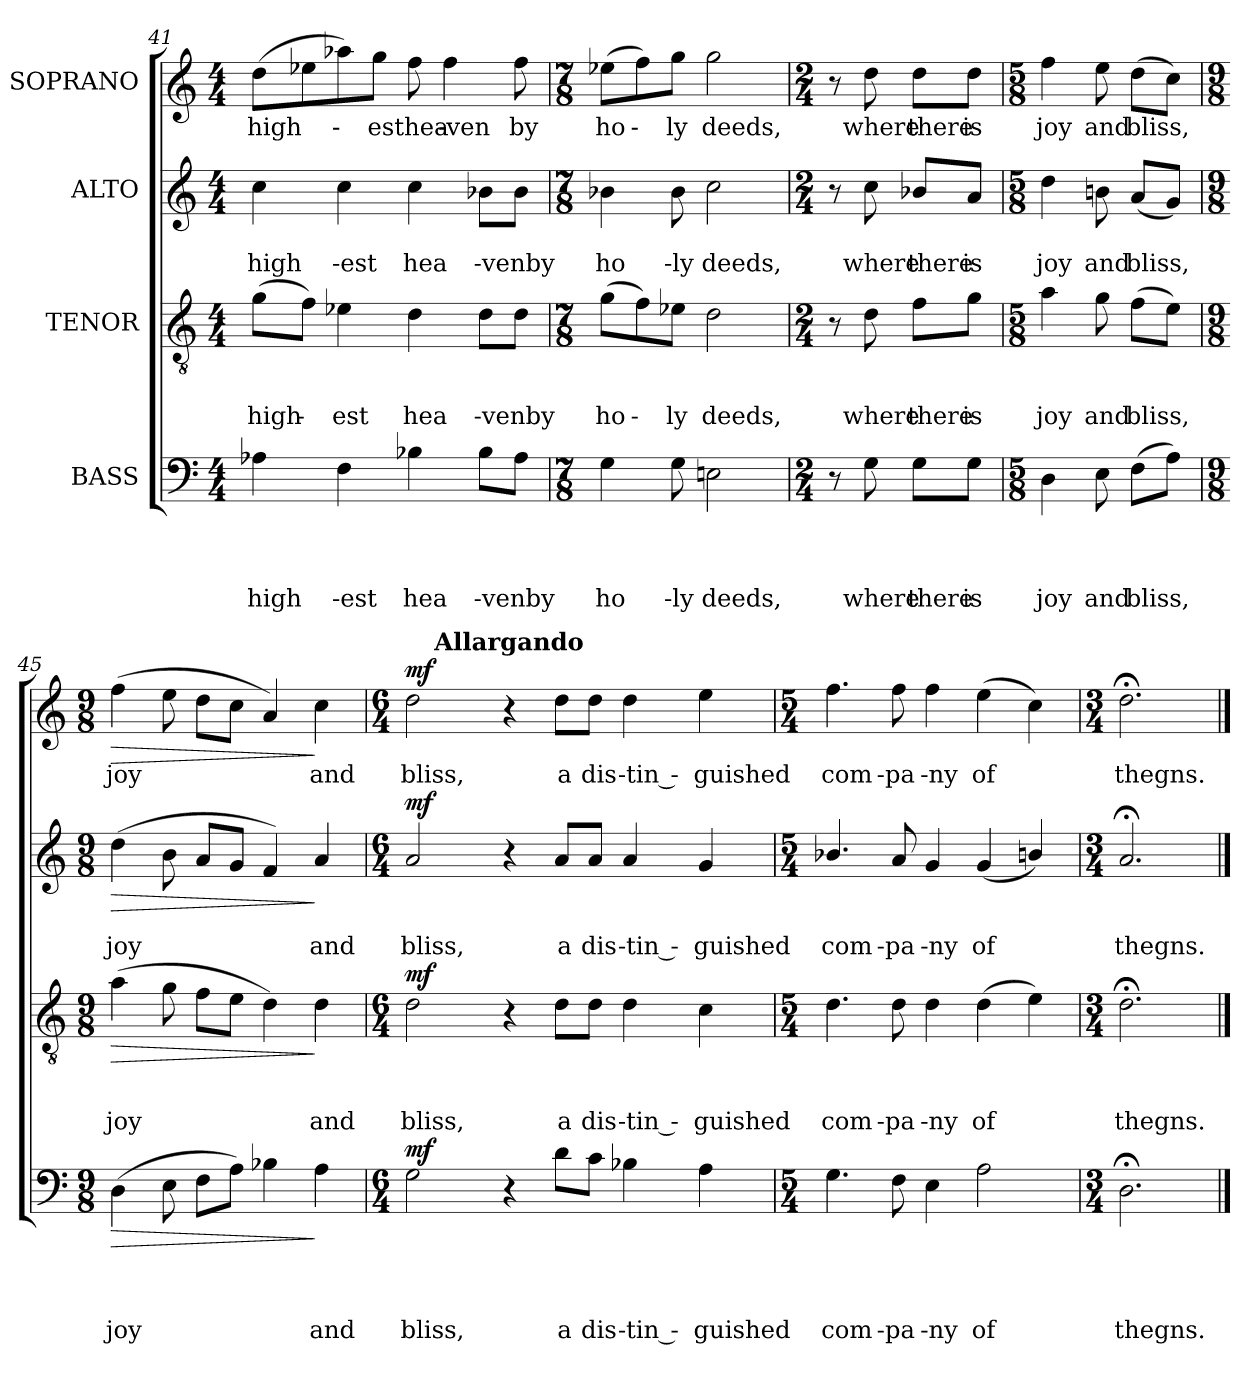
**kern	**text	**text	**text	**text	**dynam	**kern	**text	**text	**text	**dynam	**kern	**text	**text	**dynam	**kern	**text	**dynam
*part4	*part4	*part4	*part4	*part4	*part4	*part3	*part3	*part3	*part3	*part3	*part2	*part2	*part2	*part2	*part1	*part1	*part1
*staff4	*staff4	*staff4	*staff4	*staff4	*staff4	*staff3	*staff3	*staff3	*staff3	*staff3	*staff2	*staff2	*staff2	*staff2	*staff1	*staff1	*staff1
*I"BASS	*	*	*	*	*	*I"TENOR	*	*	*	*	*I"ALTO	*	*	*	*I"SOPRANO	*	*
*clefF4	*	*	*	*	*	*clefGv2	*	*	*	*	*clefG2	*	*	*	*clefG2	*	*
*k[]	*	*	*	*	*	*k[]	*	*	*	*	*k[]	*	*	*	*k[]	*	*
*C:	*	*	*	*	*	*C:	*	*	*	*	*C:	*	*	*	*C:	*	*
*M4/4	*	*	*	*	*	*M4/4	*	*	*	*	*M4/4	*	*	*	*M4/4	*	*
=41	=41	=41	=41	=41	=41	=41	=41	=41	=41	=41	=41	=41	=41	=41	=41	=41	=41
!	!	!	!	!LO:LY:b	!	!	!	!	!LO:LY:b	!	!	!	!LO:LY:b	!	!	!LO:LY:b	!
4A-X\	.	.	.	high	.	(>8g\L	.	.	high	.	4cc\	.	high	.	(>8dd\L	high	.
!	!	!	!	!	!	!	!	!	!LO:LY:b	!	!	!	!	!	!	!	!
.	.	.	.	.	.	8f\J)	.	.	‐	.	.	.	.	.	8ee-X\	.	.
!	!	!	!	!LO:LY:b:rj	!	!	!	!	!LO:LY:b	!	!	!	!LO:LY:b:rj	!	!	!LO:LY:b:rj	!
4F\	.	.	.	‐est	.	4e-X\	.	.	est	.	4cc\	.	‐est	.	8aa-X\)	‐	.
!	!	!	!	!	!	!	!	!	!	!	!	!	!	!	!	!LO:LY:b	!
.	.	.	.	.	.	.	.	.	.	.	.	.	.	.	8gg\J	esthea	.
!	!	!	!	!LO:LY:b	!	!	!	!	!LO:LY:b	!	!	!	!LO:LY:b	!	!	!	!
4B-X\	.	.	.	hea	.	4d\	.	.	hea	.	4cc\	.	hea	.	8ff\	.	.
!	!	!	!	!	!	!	!	!	!	!	!	!	!	!	!	!LO:LY:b:rj	!
.	.	.	.	.	.	.	.	.	.	.	.	.	.	.	4ff\	‐ven	.
!	!	!	!	!LO:LY:b:rj	!	!	!	!	!LO:LY:b:rj	!	!	!	!LO:LY:b:rj	!	!	!	!
8B-\L	.	.	.	‐venby	.	8d\L	.	.	‐venby	.	8b-X\L	.	‐venby	.	.	.	.
!	!	!	!	!	!	!	!	!	!	!	!	!	!	!	!	!LO:LY:b	!
8A-\J	.	.	.	.	.	8d\J	.	.	.	.	8b-\J	.	.	.	8ff\	by	.
=42	=42	=42	=42	=42	=42	=42	=42	=42	=42	=42	=42	=42	=42	=42	=42	=42	=42
*M7/8	*	*	*	*	*	*M7/8	*	*	*	*	*M7/8	*	*	*	*M7/8	*	*
!	!	!	!	!LO:LY:b	!	!	!	!	!LO:LY:b	!	!	!	!LO:LY:b	!	!	!LO:LY:b	!
4G\	.	.	.	ho	.	(>8g\L	.	.	ho	.	4b-X\	.	ho	.	(>8ee-X\L	ho	.
!	!	!	!	!	!	!	!	!	!LO:LY:b	!	!	!	!	!	!	!LO:LY:b	!
.	.	.	.	.	.	8f\)	.	.	‐	.	.	.	.	.	8ff\)	‐	.
!	!	!	!	!LO:LY:b:rj	!	!	!	!	!LO:LY:b	!	!	!	!LO:LY:b:rj	!	!	!LO:LY:b	!
8G\	.	.	.	‐ly	.	8e-X\J	.	.	ly	.	8b-\	.	‐ly	.	8gg\J	ly	.
!	!	!	!	!LO:LY:b	!	!	!	!	!LO:LY:b	!	!	!	!LO:LY:b	!	!	!LO:LY:b	!
2En\	.	.	.	deeds,	.	2d\	.	.	deeds,	.	2cc\	.	deeds,	.	2gg\	deeds,	.
!!LO:PB:g=z
=43	=43	=43	=43	=43	=43	=43	=43	=43	=43	=43	=43	=43	=43	=43	=43	=43	=43
*M2/4	*	*	*	*	*	*M2/4	*	*	*	*	*M2/4	*	*	*	*M2/4	*	*
8r	.	.	.	.	.	8r	.	.	.	.	8r	.	.	.	8r	.	.
!	!	!	!	!LO:LY:b	!	!	!	!	!LO:LY:b	!	!	!	!LO:LY:b	!	!	!LO:LY:b	!
8G\	.	.	.	where	.	8d\	.	.	where	.	8cc\	.	where	.	8dd\	where	.
!	!	!	!	!LO:LY:b	!	!	!	!	!LO:LY:b	!	!	!	!LO:LY:b	!	!	!LO:LY:b	!
8G\L	.	.	.	there	.	8f\L	.	.	there	.	8b-X/L	.	there	.	8dd\L	there	.
!	!	!	!	!LO:LY:b	!	!	!	!	!LO:LY:b	!	!	!	!LO:LY:b	!	!	!LO:LY:b	!
8G\J	.	.	.	is	.	8g\J	.	.	is	.	8a/J	.	is	.	8dd\J	is	.
=44	=44	=44	=44	=44	=44	=44	=44	=44	=44	=44	=44	=44	=44	=44	=44	=44	=44
*M5/8	*	*	*	*	*	*M5/8	*	*	*	*	*M5/8	*	*	*	*M5/8	*	*
!	!	!	!	!LO:LY:b	!	!	!	!	!LO:LY:b	!	!	!	!LO:LY:b	!	!	!LO:LY:b	!
4D\	.	.	.	joy	.	4a\	.	.	joy	.	4dd\	.	joy	.	4ff\	joy	.
!	!	!	!	!LO:LY:b	!	!	!	!	!LO:LY:b	!	!	!	!LO:LY:b	!	!	!LO:LY:b	!
8E\	.	.	.	and	.	8g\	.	.	and	.	8bn\	.	and	.	8ee\	and	.
!	!	!	!	!LO:LY:b	!	!	!	!	!LO:LY:b	!	!	!	!LO:LY:b	!	!	!LO:LY:b	!
(>8F\L	.	.	.	bliss,	.	(>8f\L	.	.	bliss,	.	(<8a/L	.	bliss,	.	(>8dd\L	bliss,	.
8A\J)	.	.	.	.	.	8e\J)	.	.	.	.	8g/J)	.	.	.	8cc\J)	.	.
=45	=45	=45	=45	=45	=45	=45	=45	=45	=45	=45	=45	=45	=45	=45	=45	=45	=45
*M9/8	*	*	*	*	*	*M9/8	*	*	*	*	*M9/8	*	*	*	*M9/8	*	*
!	!	!	!	!LO:LY:b	!LO:HP:b	!	!	!	!LO:LY:b	!LO:HP:b	!	!	!LO:LY:b	!LO:HP:b	!	!LO:LY:b	!LO:HP:b
(>4D\	.	.	.	joy	>	(>4a\	.	.	joy	>	(>4dd\	.	joy	>	(>4ff\	joy	>
8E\	.	.	.	.	.	8g\	.	.	.	.	8b\	.	.	.	8ee\	.	.
8F\L	.	.	.	.	.	8f\L	.	.	.	.	8a/L	.	.	.	8dd\L	.	.
8A\J)	.	.	.	.	.	8e\J	.	.	.	.	8g/J	.	.	.	8cc\J	.	.
4B-X\	.	.	.	.	.	4d\)	.	.	.	.	4f/)	.	.	.	4a/)	.	.
!	!	!	!	!LO:LY:b	!	!	!	!	!LO:LY:b	!	!	!	!LO:LY:b	!	!	!LO:LY:b	!
4A\	.	.	.	and	]	4d\	.	.	and	]	4a/	.	and	]	4cc\	and	]
!!LO:LB:g=z
=46	=46	=46	=46	=46	=46	=46	=46	=46	=46	=46	=46	=46	=46	=46	=46	=46	=46
*M6/4	*	*	*	*	*	*M6/4	*	*	*	*	*M6/4	*	*	*	*M6/4	*	*
!	!	!	!	!LO:LY:b	!LO:DY:a	!	!	!	!LO:LY:b	!LO:DY:a	!	!	!LO:LY:b	!LO:DY:a	!	!LO:LY:b	!LO:DY:a
*	*	*	*	*	*	*	*	*	*	*	*	*	*	*	*^	*	*
2G\	.	.	.	bliss,	mf	2d\	.	.	bliss,	mf	2a/	.	bliss,	mf	2dd\	16.ryy	bliss,	mf
!	!	!	!	!	!	!	!	!	!	!	!	!	!	!	!	!LO:TX:a:B:t=Allargando	!	!
.	.	.	.	.	.	.	.	.	.	.	.	.	.	.	.	1ryy	.	.
4r	.	.	.	.	.	4r	.	.	.	.	4r	.	.	.	4r	.	.	.
!	!	!	!	!LO:LY:b	!	!	!	!	!LO:LY:b	!	!	!	!LO:LY:b	!	!	!	!LO:LY:b	!
8d\L	.	.	.	a	.	8d\L	.	.	a	.	8a/L	.	a	.	8dd\L	.	a	.
!	!	!	!	!LO:LY:b	!	!	!	!	!LO:LY:b	!	!	!	!LO:LY:b	!	!	!	!LO:LY:b	!
8c\J	.	.	.	dis	.	8d\J	.	.	dis	.	8a/J	.	dis	.	8dd\J	.	dis	.
!	!	!	!	!LO:LY:b:rj	!	!	!	!	!LO:LY:b:rj	!	!	!	!LO:LY:b:rj	!	!	!	!LO:LY:b:rj	!
4B-X\	.	.	.	‐tin ‐	.	4d\	.	.	‐tin ‐	.	4a/	.	‐tin ‐	.	4dd\	.	‐tin ‐	.
.	.	.	.	.	.	.	.	.	.	.	.	.	.	.	.	4ryy	.	.
!	!	!	!	!LO:LY:b	!	!	!	!	!LO:LY:b	!	!	!	!LO:LY:b	!	!	!	!LO:LY:b	!
4A\	.	.	.	guished	.	4c\	.	.	guished	.	4g/	.	guished	.	4ee\	.	guished	.
.	.	.	.	.	.	.	.	.	.	.	.	.	.	.	.	8ryy	.	.
.	.	.	.	.	.	.	.	.	.	.	.	.	.	.	.	32ryy	.	.
*	*	*	*	*	*	*	*	*	*	*	*	*	*	*	*v	*v	*	*
=47	=47	=47	=47	=47	=47	=47	=47	=47	=47	=47	=47	=47	=47	=47	=47	=47	=47
*M5/4	*	*	*	*	*	*M5/4	*	*	*	*	*M5/4	*	*	*	*M5/4	*	*
*	*	*	*	*	*	*	*	*	*	*	*	*	*	*	*^	*	*
!	!	!	!	!LO:LY:b	!	!	!	!	!LO:LY:b	!	!	!	!LO:LY:b	!	!	!	!LO:LY:b	!
*	*	*	*	*	*	*	*	*	*	*	*	*	*	*	*v	*v	*	*
4.G\	.	.	.	com	.	4.d\	.	.	com	.	4.b-X/	.	com	.	4.ff\	com	.
!	!	!	!	!LO:LY:b:rj	!	!	!	!	!LO:LY:b:rj	!	!	!	!LO:LY:b:rj	!	!	!LO:LY:b:rj	!
8F\	.	.	.	‐pa	.	8d\	.	.	‐pa	.	8a/	.	‐pa	.	8ff\	‐pa	.
!	!	!	!	!LO:LY:b:rj	!	!	!	!	!LO:LY:b:rj	!	!	!	!LO:LY:b:rj	!	!	!LO:LY:b:rj	!
4E\	.	.	.	‐ny	.	4d\	.	.	‐ny	.	4g/	.	‐ny	.	4ff\	‐ny	.
!	!	!	!	!LO:LY:b	!	!	!	!	!LO:LY:b	!	!	!	!LO:LY:b	!	!	!LO:LY:b	!
2A\	.	.	.	of	.	(>4d\	.	.	of	.	(<4g/	.	of	.	(>4ee\	of	.
.	.	.	.	.	.	4e\)	.	.	.	.	4bn/)	.	.	.	4cc\)	.	.
=48	=48	=48	=48	=48	=48	=48	=48	=48	=48	=48	=48	=48	=48	=48	=48	=48	=48
*M3/4	*	*	*	*	*	*M3/4	*	*	*	*	*M3/4	*	*	*	*M3/4	*	*
!	!	!	!	!LO:LY:b	!	!	!	!	!LO:LY:b	!	!	!	!LO:LY:b	!	!	!LO:LY:b	!
2.D;<\	.	.	.	thegns.	.	2.d;<\	.	.	thegns.	.	2.a;/	.	thegns.	.	2.dd;<\	thegns.	.
==	==	==	==	==	==	==	==	==	==	==	==	==	==	==	==	==	==
*-	*-	*-	*-	*-	*-	*-	*-	*-	*-	*-	*-	*-	*-	*-	*-	*-	*-
